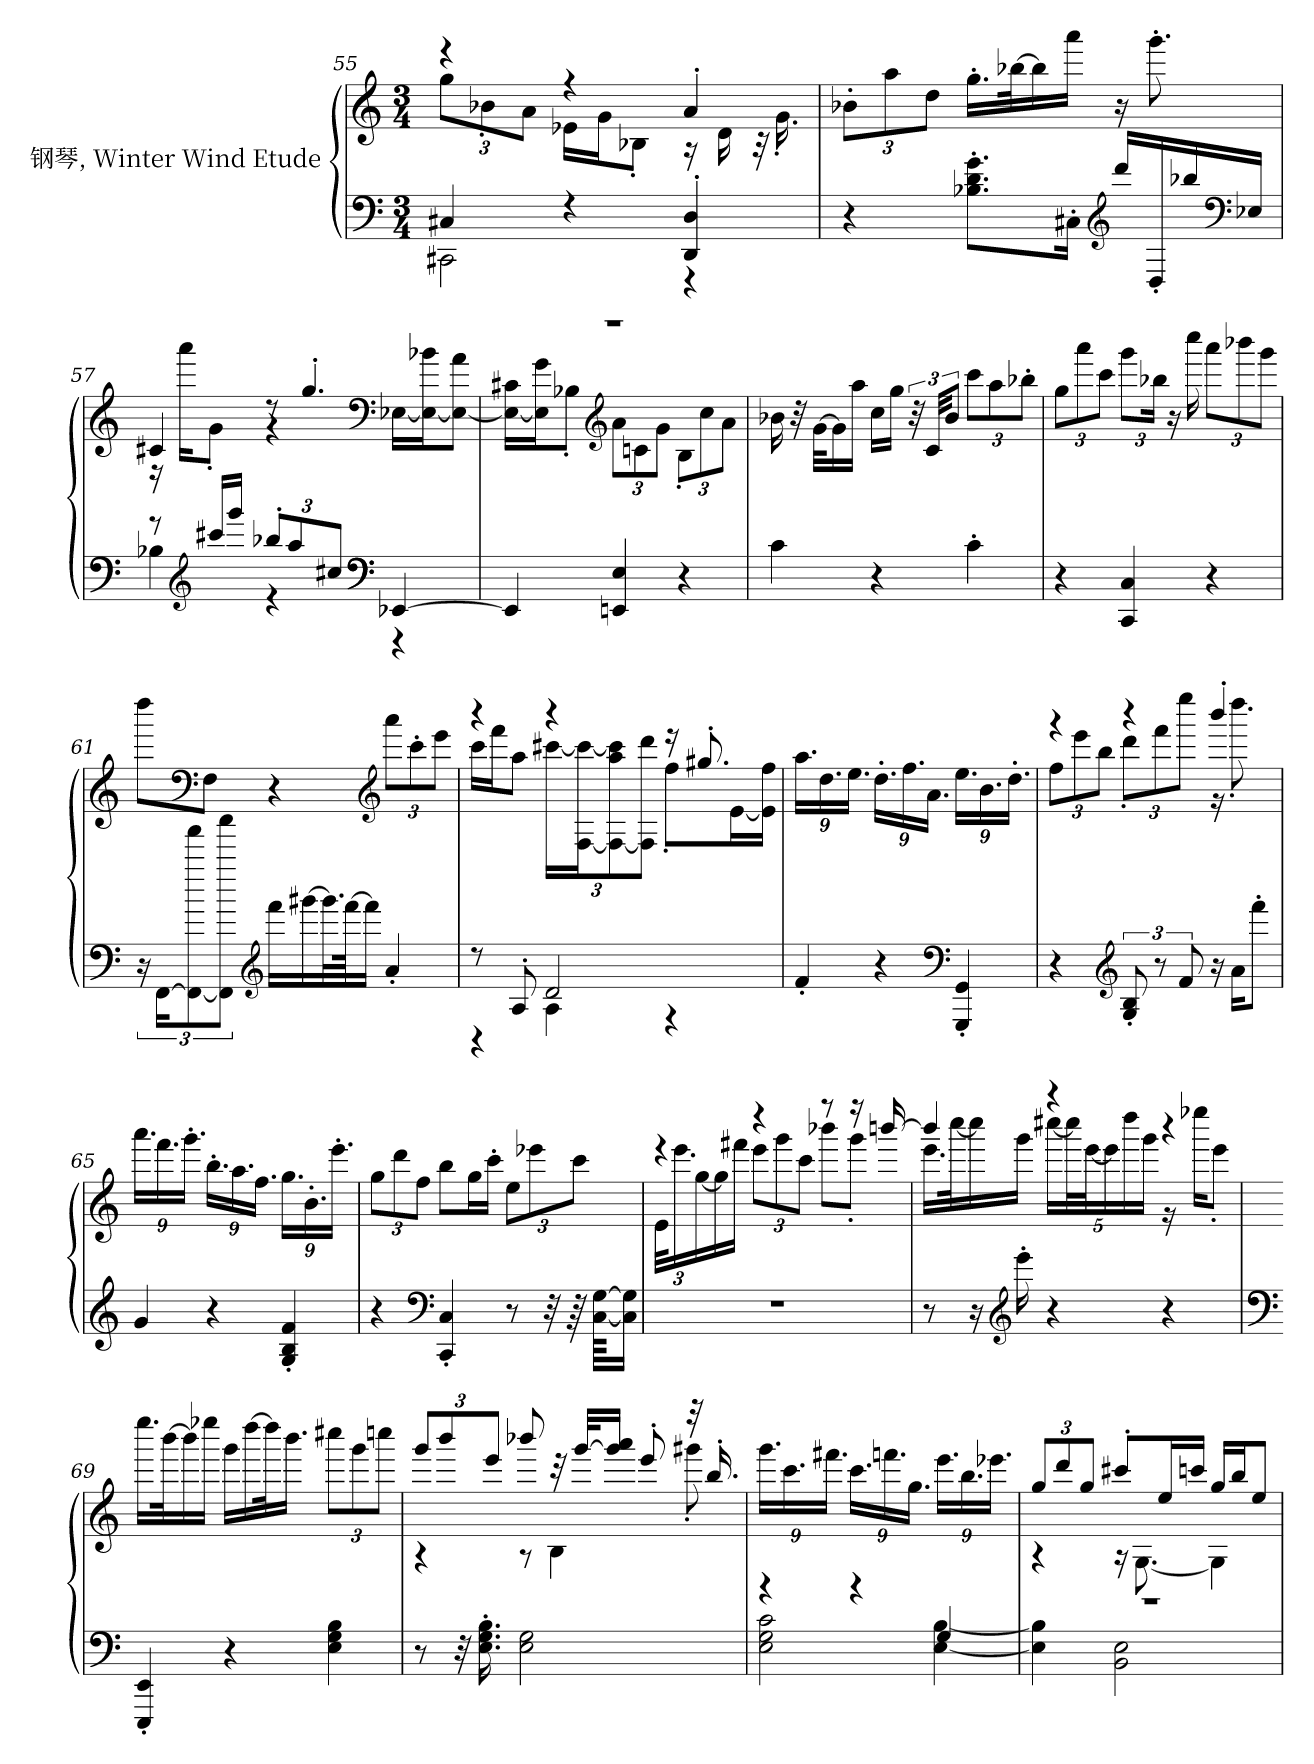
**kern	**kern
*part1	*part1
*staff2	*staff1
*I"钢琴, Winter Wind Etude	*
*clefF4	*clefG2
*k[]	*k[]
*M3/4	*M3/4
=55	=55
*^	*^
*	*	*	*Xbrackettup
4C#X/	2CC#X\	4r	12gg\L
.	.	.	12b-X'\
.	.	.	12a\J
4r	.	4r	16e-X\LL
.	.	.	16g\J
.	.	.	8B-X'\J
4DD/' 4D/'	4r	4a'/	16r
.	.	.	16d\
.	.	.	32r
.	.	.	16.g'\
*v	*v	*	*
*	*v	*v
!!LO:LB:g=z
=56	=56
4r	12b-X'\L
.	12aa\
.	12dd\J
8.B-X\' 8.d\' 8.g\'L	16.gg'\LL
.	[32bb-X\K
.	16bb-\]
16C#X'\Jk	16aaa\JJ
*clefG2	*
16ddd/LL	16r
16D'/	8.ggg'\
16bb-X/	.
*clefF4	*
16E-X/JJ	.
=57	=57
*^	*^
8r	4B-X\	4c#X/	16r
.	.	.	16aaa\KL
*clefG2	*	*	*
16ccc#X/LL	.	.	8g'\J
16ggg/JJ	.	.	.
*Xbrackettup	*	*	*
12bb-X'/L	4r	8r	4r
12aa/	.	.	.
.	.	4.gg'/	.
12cc#X/J	.	.	.
*clefF4	*	*clefF4	*
[4EE-X/	4r	.	[16E-X\LL
.	.	.	16E-\_ 16b-X\J
.	.	.	8E-\_ 8a\J
*v	*v	*	*
!!LO:PB:g=z	!!
=58	=58	=58
4EE-/]	2.r	16E-\_ 16c#X\LL
.	.	16E-\] 16g\J
.	.	8B-X'\J
*	*clefG2	*
4EEn/ 4E/	.	12a\L
.	.	12cn\
.	.	12g\J
4r	.	12B-'\L
.	.	12cc\
.	.	12a\J
*	*v	*v
=59	=59
4c\	16b-X\
.	32r
.	[32g\KLL
.	16g\]
.	16aa\JJ
4r	16cc\LL
.	16gg\JJ
*	*brackettup
.	48r
.	48c/KKL
.	12b-/J
*	*Xbrackettup
4c'\	12ccc\L
.	12aa\
.	12bb-X'\J
=60	=60
4r	12gg\L
.	12aaa\
.	12ccc\J
4CC/ 4C/	12ggg\L
.	24bb-X\Jk
.	16r
.	16cccc\
4r	12aaa\L
.	12bbb-X\
.	12ggg\J
!!LO:LB:g=z
=61	=61
*brackettup	*
24r	8dddd\L
[24FF\KL	.
12FF\_ 12aaa\	.
*	*clefF4
.	8F\J
12FF\] 12cccc\J	.
*clefG2	*
16fff\LL	4r
[16ggg#X\	.
32.ggg#\L]	.
[64fff\JK	.
16fff\JJ]	.
*	*clefG2
4a'/	12aaa\L
.	12ccc'\
.	12eee\J
=62	=62
*^	*^
8r	4r	4r	16ccc\LL
.	.	.	16fff\J
8A'/	.	.	8aa\J
2d/	4A\	4r	[24ccc#X\LL
.	.	.	[24F\ 24ccc#\_J
.	.	.	12F\_ 12aa\ 12ccc#\]
.	.	.	12F\] 12ddd\J
.	4r	16r	8ff'\L
.	.	8.gg#X'/	.
.	.	.	[16e\L
.	.	.	16e\] 16ff\JJ
*v	*v	*	*
*	*v	*v
!!LO:LB:g=z
=63	=63
4f'/	18.aa\LL
.	18.dd\
.	18.ee\JJ
4r	18.dd'\LL
.	18.ff\
.	18.a\JJ
*clefF4	*
4GGG/' 4GG/'	18.ee\LL
.	18.b\
.	18.dd'\JJ
=64	=64
*	*^
4r	4r	12ff\L
.	.	12eee\
.	.	12bb\J
*clefG2	*	*
12G/' 12B/'	4r	12ddd'\L
12r	.	12fff\
12f/	.	12eeee\J
16r	4bbb'/	16r
16a\KL	.	8.dddd'\
8fff'\J	.	.
*	*v	*v
=65	=65
4g/	18.aaa\LL
.	18.fff\
.	18.ggg'\JJ
4r	18.bb'\LL
.	18.aa\
.	18.ff\JJ
4G/' 4B/' 4f/'	18.gg\LL
.	18.b'\
.	18.eee'\JJ
!!LO:LB:g=z
=66	=66
4r	12gg\L
.	12ddd\
.	12ff\J
*clefF4	*
4CC/' 4C/'	8bb\L
.	16gg\L
.	16ccc'\JJ
8r	12ee\L
.	12eee-X\
32r	.
64r	.
.	12ccc\J
[64C\ [64G\KKLL	.
16C\] 16G\]JJ	.
=67	=67
*	*^
2.r	4r	48e\KLL
.	.	24.eee\
.	.	[24gg\
.	.	16gg\]
.	.	16fff#X\JJ
.	4r	12eee\L
.	.	12ggg\
.	.	12ccc\J
.	8r	8bbb-X\L
.	16r	8ggg'\J
.	[16bbbn/	.
!!LO:LB:g=z	!!
=68	=68	=68
8r	4bbb/]	16.eee\LL
.	.	[32cccc\K
16r	.	16cccc\]
*clefG2	*	*
16eee'\	.	16ggg\JJ
4r	4r	[20cccc#X\LL
.	.	40cccc#\L]
.	.	[40eee\J
.	.	20eee\]
.	.	20dddd\
.	.	20ggg\JJ
4r	4r	16r
.	.	16eeee-X\KL
.	.	8eee'\J
*	*v	*v
=69	=69
*clefF4	*
4EEE/' 4EE/'	16.eeee\LL
.	[32bbb\K
.	16bbb\]
.	16eeee-X\JJ
4r	16ggg\LL
.	[16dddd\
.	32dddd\K]
.	16.bbb\JJ
4E\ 4G\ 4B\	12cccc#X\L
.	12ggg\
.	12ccccn\J
!!LO:LB:g=z
=70	=70
*	*^
8r	12ggg/L	4r
.	12bbb/	.
32r	.	.
16.E\' 16.G\' 16.B\'	.	.
.	12eee/J	.
2E\ 2G\	8bbb-X/	8r
.	32r	4B\
.	[32ggg/KLL	.
.	16ggg/] 16aaa/JJ	.
.	8eee'/	.
.	32r	8ggg#X'\
.	16.bb'/	.
*	*v	*v
=71	=71
*^	*
4r	2E\ 2G\ 2c\	18.ggg\LL
.	.	18.ccc\
.	.	18.fff#X\JJ
4r	.	18.ccc\LL
.	.	18.fffn\
.	.	18.gg\JJ
4G/	[4E\ [4B\	18.eee\LL
.	.	18.bb\
.	.	18.eee-X\JJ
!!LO:PB:g=z
=72	=72	=72
*	*	*^
2.r	4E\] 4B\]	12gg/L	4r
.	.	12ddd/	.
.	.	12gg/J	.
.	2BB\ 2E\	8ccc#X'/L	16r
.	.	.	[8.G\
.	.	16ee/L	.
.	.	16cccn/JJ	.
.	.	16gg/LL	4G\]
.	.	16bb/J	.
.	.	8ee/J	.
*v	*v	*	*
*	*v	*v
=	=
*-	*-
